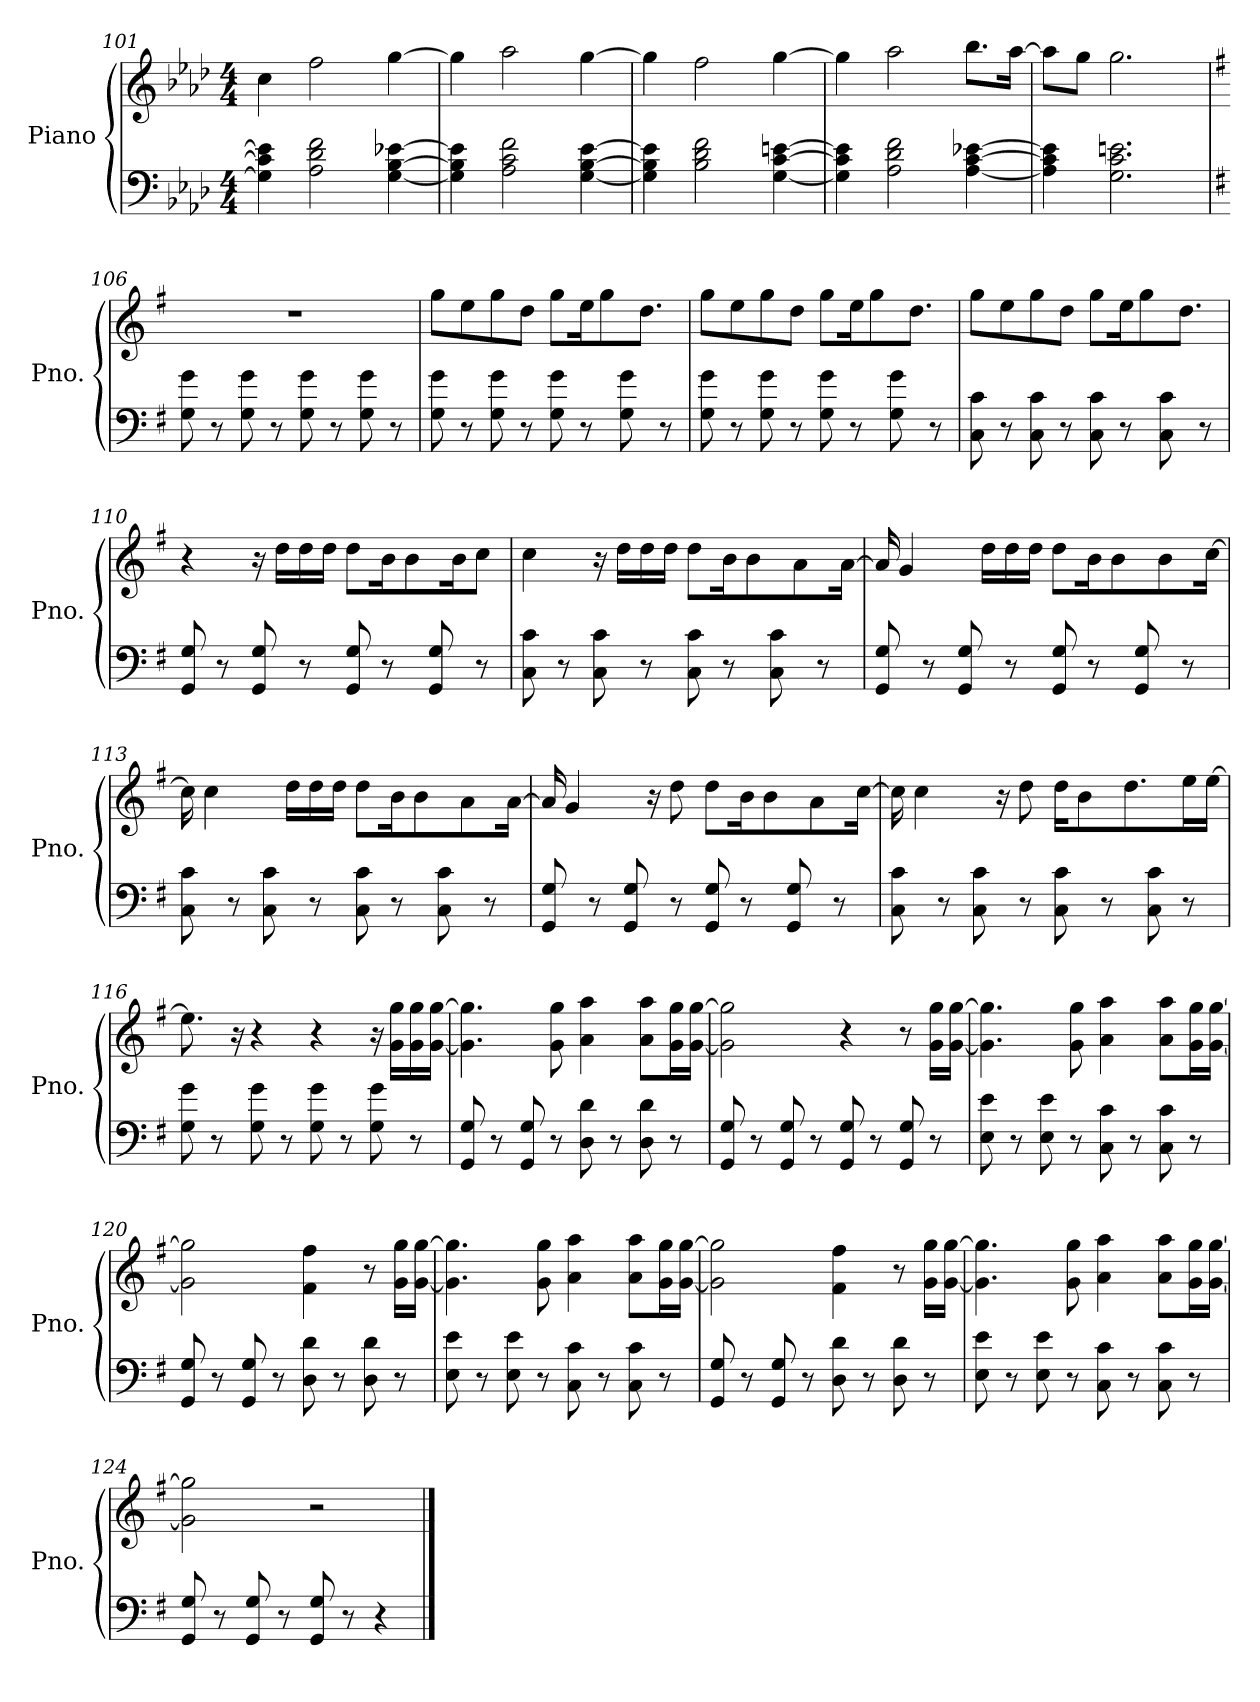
**kern	**kern
*part1	*part1
*staff2	*staff1
*I"Piano	*
*I'Pno.	*
*clefF4	*clefG2
*k[b-e-a-d-]	*k[b-e-a-d-]
*M4/4	*M4/4
=101	=101
4G\] 4c\] 4e\]	4cc\
2A-\ 2d-\ 2f\	2ff\
[4G\ [4B-\ [4e-X\	[4gg\
=102	=102
4G\] 4B-\] 4e-\]	4gg\]
2A-\ 2c\ 2f\	2aa-\
[4G\ [4B-\ [4e-\	[4gg\
=103	=103
4G\] 4B-\] 4e-\]	4gg\]
2B-\ 2d-\ 2f\	2ff\
[4G\ [4c\ [4en\	[4gg\
=104	=104
4G\] 4c\] 4e\]	4gg\]
2A-\ 2d-\ 2f\	2aa-\
[4A-\ [4c\ [4e-X\	8.bb-\L
.	[16aa-\Jk
=105	=105
4A-\] 4c\] 4e-\]	8aa-\L]
.	8gg\J
2.G\ 2.c\ 2.en\	2.gg\
=106	=106
*k[f#]	*k[f#]
8G\ 8g\	1r
8r	.
8G\ 8g\	.
8r	.
8G\ 8g\	.
8r	.
8G\ 8g\	.
8r	.
!!LO:LB:g=z
=107	=107
8G\ 8g\	8gg\L
8r	8ee\
8G\ 8g\	8gg\
8r	8dd\J
8G\ 8g\	8gg\L
8r	16ee\K
.	8gg\
8G\ 8g\	.
.	8.dd\J
8r	.
=108	=108
8G\ 8g\	8gg\L
8r	8ee\
8G\ 8g\	8gg\
8r	8dd\J
8G\ 8g\	8gg\L
8r	16ee\K
.	8gg\
8G\ 8g\	.
.	8.dd\J
8r	.
=109	=109
8C\ 8c\	8gg\L
8r	8ee\
8C\ 8c\	8gg\
8r	8dd\J
8C\ 8c\	8gg\L
8r	16ee\K
.	8gg\
8C\ 8c\	.
.	8.dd\J
8r	.
=110	=110
8GG/ 8G/	4r
8r	.
8GG/ 8G/	16r
.	16dd\LL
8r	16dd\
.	16dd\JJ
8GG/ 8G/	8dd\L
8r	16b\K
.	8b\
8GG/ 8G/	.
.	16b\K
8r	8cc\J
!!LO:LB:g=z
=111	=111
8C\ 8c\	4cc\
8r	.
8C\ 8c\	16r
.	16dd\LL
8r	16dd\
.	16dd\JJ
8C\ 8c\	8dd\L
8r	16b\K
.	8b\
8C\ 8c\	.
.	8a\
8r	.
.	[16a\Jk
=112	=112
8GG/ 8G/	16a/]
.	4g/
8r	.
8GG/ 8G/	.
.	16dd\LL
8r	16dd\
.	16dd\JJ
8GG/ 8G/	8dd\L
8r	16b\K
.	8b\
8GG/ 8G/	.
.	8b\
8r	.
.	[16cc\Jk
=113	=113
8C\ 8c\	16cc\]
.	4cc\
8r	.
8C\ 8c\	.
.	16dd\LL
8r	16dd\
.	16dd\JJ
8C\ 8c\	8dd\L
8r	16b\K
.	8b\
8C\ 8c\	.
.	8a\
8r	.
.	[16a\Jk
=114	=114
8GG/ 8G/	16a/]
.	4g/
8r	.
8GG/ 8G/	.
.	16r
8r	8dd\
8GG/ 8G/	8dd\L
8r	16b\K
.	8b\
8GG/ 8G/	.
.	8a\
8r	.
.	[16cc\Jk
!!LO:LB:g=z
=115	=115
8C\ 8c\	16cc\]
.	4cc\
8r	.
8C\ 8c\	.
.	16r
8r	8dd\
8C\ 8c\	16dd\KL
.	8b\
8r	.
.	8.dd\
8C\ 8c\	.
8r	16ee\L
.	[16ee\JJ
=116	=116
8G\ 8g\	8.ee\]
8r	.
.	16r
8G\ 8g\	4r
8r	.
8G\ 8g\	4r
8r	.
8G\ 8g\	16r
.	16g\ 16gg\LL
8r	16g\ 16gg\
.	[16g\ [16gg\JJ
=117	=117
8GG/ 8G/	4.g\] 4.gg\]
8r	.
8GG/ 8G/	.
8r	8g\ 8gg\
8D\ 8d\	4a\ 4aa\
8r	.
8D\ 8d\	8a\ 8aa\L
8r	16g\ 16gg\L
.	[16g\ [16gg\JJ
=118	=118
8GG/ 8G/	2g\] 2gg\]
8r	.
8GG/ 8G/	.
8r	.
8GG/ 8G/	4r
8r	.
8GG/ 8G/	8r
8r	16g\ 16gg\LL
.	[16g\ [16gg\JJ
!!LO:PB:g=z
=119	=119
8E\ 8e\	4.g\] 4.gg\]
8r	.
8E\ 8e\	.
8r	8g\ 8gg\
8C\ 8c\	4a\ 4aa\
8r	.
8C\ 8c\	8a\ 8aa\L
8r	16g\ 16gg\L
.	[16g\ [16gg\JJ
=120	=120
8GG/ 8G/	2g\] 2gg\]
8r	.
8GG/ 8G/	.
8r	.
8D\ 8d\	4f#\ 4ff#\
8r	.
8D\ 8d\	8r
8r	16g\ 16gg\LL
.	[16g\ [16gg\JJ
=121	=121
8E\ 8e\	4.g\] 4.gg\]
8r	.
8E\ 8e\	.
8r	8g\ 8gg\
8C\ 8c\	4a\ 4aa\
8r	.
8C\ 8c\	8a\ 8aa\L
8r	16g\ 16gg\L
.	[16g\ [16gg\JJ
=122	=122
8GG/ 8G/	2g\] 2gg\]
8r	.
8GG/ 8G/	.
8r	.
8D\ 8d\	4f#\ 4ff#\
8r	.
8D\ 8d\	8r
8r	16g\ 16gg\LL
.	[16g\ [16gg\JJ
=123	=123
8E\ 8e\	4.g\] 4.gg\]
8r	.
8E\ 8e\	.
8r	8g\ 8gg\
8C\ 8c\	4a\ 4aa\
8r	.
8C\ 8c\	8a\ 8aa\L
8r	16g\ 16gg\L
.	[16g\ [16gg\JJ
!!LO:LB:g=z
=124	=124
8GG/ 8G/	2g\] 2gg\]
8r	.
8GG/ 8G/	.
8r	.
8GG/ 8G/	2r
8r	.
4r	.
==	==
*-	*-
